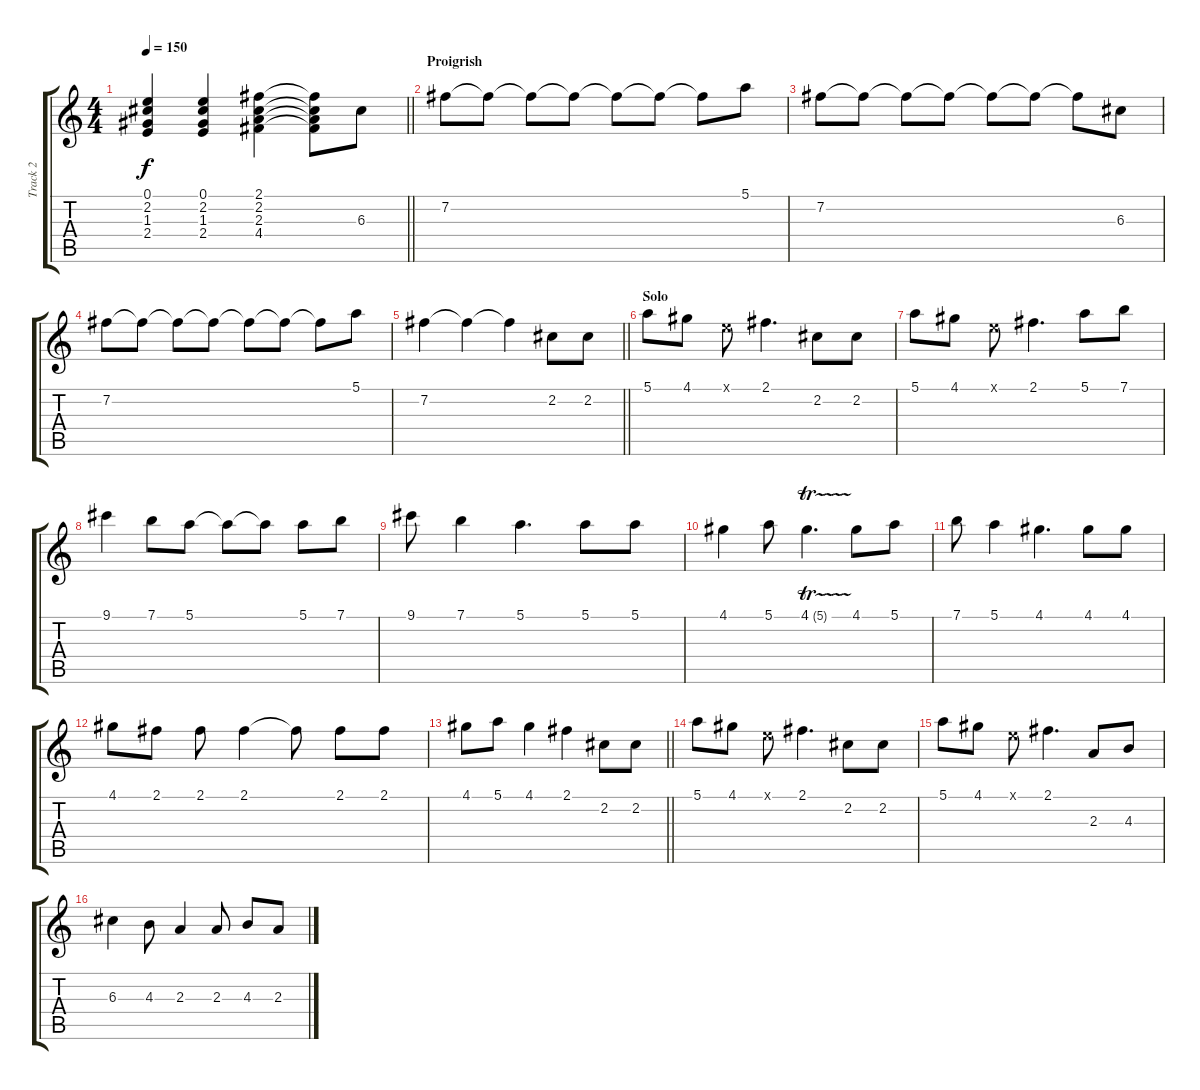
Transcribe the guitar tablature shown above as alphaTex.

\track ("Track 2" "Track 2") {instrument acousticguitarsteel}
\staff {score tabs}
\tuning (E4 B3 G3 D3 A2 E2) {hide}
\ts (4 4)
\tempo 150
\clef g2
\barLineRight lightlight
\ks c
(0.1 2.2 1.3 2.4).4{dy f} (0.1 2.2 1.3 2.4).4 (2.1 2.2 2.3 4.4).4 (2.1{t} 2.2{t} 2.3{t} 4.4{t}).8 6.3.8 |
\section ("" "Proigrish")
7.2.8 7.2{t}.8 7.2{t}.8 7.2{t}.8 7.2{t}.8 7.2{t}.8 7.2{t}.8 5.1.8 |
7.2.8 7.2{t}.8 7.2{t}.8 7.2{t}.8 7.2{t}.8 7.2{t}.8 7.2{t}.8 6.3.8 |
7.2.8 7.2{t}.8 7.2{t}.8 7.2{t}.8 7.2{t}.8 7.2{t}.8 7.2{t}.8 5.1.8 |
\barLineRight lightlight
7.2.4 7.2{t}.4 7.2{t}.4 2.2.8 2.2.8 |
\section ("" "Solo")
5.1.8 4.1.8 0.1{x}.8 2.1.4{d} 2.2.8 2.2.8 |
5.1.8 4.1.8 0.1{x}.8 2.1.4{d} 5.1.8 7.1.8 |
9.1.4 7.1.8 5.1.8 5.1{t}.8 5.1{t}.8 5.1.8 7.1.8 |
9.1.8 7.1.4 5.1.4{d} 5.1.8 5.1.8 |
4.1.4 5.1.8 4.1{tr (5 16)}.4{d} 4.1.8 5.1.8 |
7.1.8 5.1.4 4.1.4{d} 4.1.8 4.1.8 |
4.1.8 2.1.8 2.1.8 2.1.4 2.1{t}.8 2.1.8 2.1.8 |
\barLineRight lightlight
4.1.8 5.1.8 4.1.4 2.1.4 2.2.8 2.2.8 |
5.1.8 4.1.8 0.1{x}.8 2.1.4{d} 2.2.8 2.2.8 |
5.1.8 4.1.8 0.1{x}.8 2.1.4{d} 2.3.8 4.3.8 |
6.3.4 4.3.8 2.3.4 2.3.8 4.3.8 2.3.8
